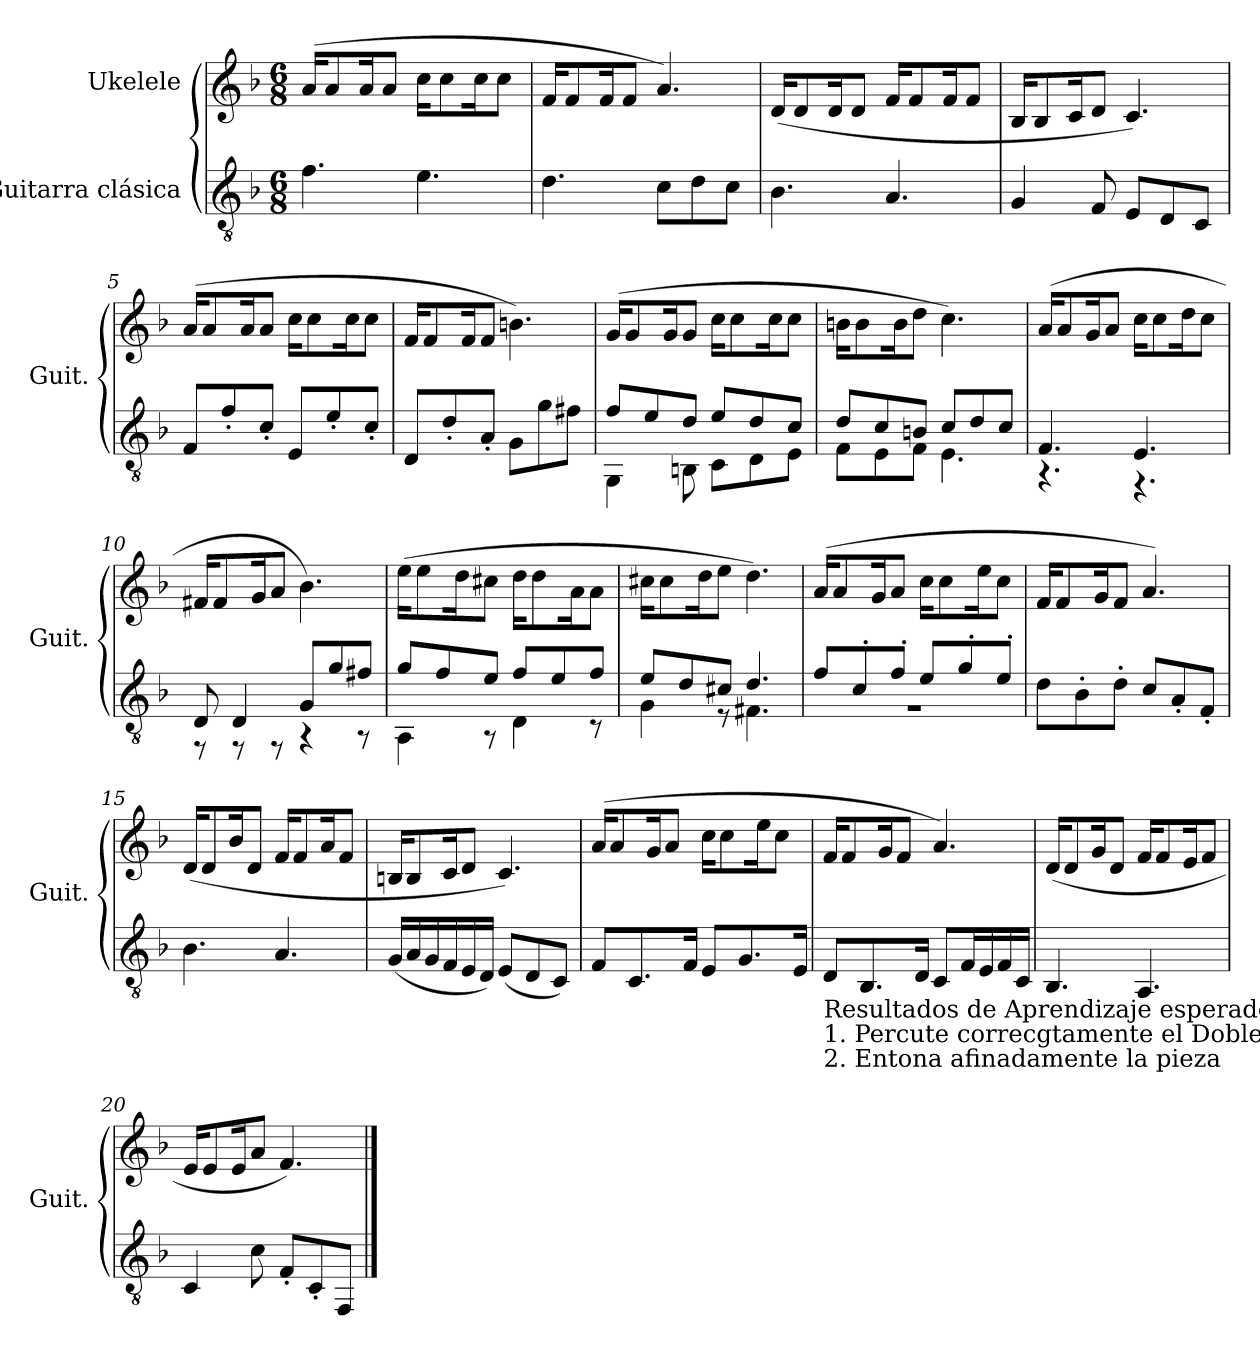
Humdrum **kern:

**kern	**kern
*part2	*part1
*staff2	*staff1
*I"Guitarra clásica	*I"Ukelele
*I'Guit.	*
*stria5	*
*clefGv2	*clefG2
*k[b-]	*k[b-]
*M6/8	*M6/8
*MM60	*MM60
=1	=1
4.f\	(>16a/KL
.	8a/
.	16a/K
.	8a/J
4.e\	16cc\KL
.	8cc\
.	16cc\K
.	8cc\J
=2	=2
4.d\	16f/KL
.	8f/
.	16f/K
.	8f/J
8c\L	4.a/)
8d\	.
8c\J	.
=3	=3
4.B-\	(<16d/KL
.	8d/
.	16d/K
.	8d/J
4.A/	16f/KL
.	8f/
.	16f/K
.	8f/J
=4	=4
4G/	16B-/KL
.	8B-/
.	16c/K
8F/	8d/J
8E/L	4.c/)
8D/	.
8C/J	.
!!LO:LB:g=z
=5	=5
8F/L	(>16a/KL
.	8a/
8f'/	.
.	16a/K
8c'/J	8a/J
8E/L	16cc\KL
.	8cc\
8e'/	.
.	16cc\K
8c'/J	8cc\J
=6	=6
8D/L	16f/KL
.	8f/
8d'/	.
.	16f/K
8A'/J	8f/J
8G\L	4.bn\)
8g\	.
8f#X\J	.
=7	=7
*^	*
8f/L	4GG\	(>16g/KL
.	.	8g/
8e/	.	.
.	.	16g/K
8d/J	8BBn\	8g/J
8e/L	8C\L	16cc\KL
.	.	8cc\
8d/	8D\	.
.	.	16cc\K
8c/J	8E\J	8cc\J
=8	=8	=8
8d/L	8F\L	16bn\KL
.	.	8b\
8c/	8E\	.
.	.	16b\K
8Bn/J	8F\J	8dd\J
8c/L	4.E\	4.cc\)
8d/	.	.
8c/J	.	.
!!LO:LB:g=z
=9	=9	=9
4.F/	4.r	(>16a/KL
.	.	8a/
.	.	16g/K
.	.	8a/J
4.E/	4.r	16cc\KL
.	.	8cc\
.	.	16dd\K
.	.	8cc\J
=10	=10	=10
8D/	8r	16f#X/KL
.	.	8f#/
4D/	8r	.
.	.	16g/K
.	8r	8a/J
8G/L	4r	4.b-\)
8g/	.	.
8f#X/J	8r	.
=11	=11	=11
8g/L	4AA\	(>16ee\KL
.	.	8ee\
8f/	.	.
.	.	16dd\K
8e/J	8r	8cc#X\J
8f/L	4D\	16dd\KL
.	.	8dd\
8e/	.	.
.	.	16a\K
8f/J	8r	8a\J
=12	=12	=12
8e/L	4G\	16cc#X\KL
.	.	8cc#\
8d/	.	.
.	.	16dd\K
8c#X/J	8r	8ee\J
4.d/	4.F#X\	4.dd\)
=13	=13	=13
8f/L	2.r	(>16a/KL
.	.	8a/
8c'/	.	.
.	.	16g/K
8f'/J	.	8a/J
8e/L	.	16cc\KL
.	.	8cc\
8g'/	.	.
.	.	16ee\K
8e'/J	.	8cc\J
*v	*v	*
!!LO:LB:g=z
=14	=14
8d\L	16f/KL
.	8f/
8B-'\	.
.	16g/K
8d'\J	8f/J
8c/L	4.a/)
8A'/	.
8F'/J	.
=15	=15
4.B-\	(<16d/KL
.	8d/
.	16b-/K
.	8d/J
4.A/	16f/KL
.	8f/
.	16a/K
.	8f/J
=16	=16
(<16G/LL	16Bn/KL
16A/	8B/
16G/	.
16F/	16c/K
16E/	8d/J
16D/JJ)	.
(<8E/L	4.c/)
8D/	.
8C/J)	.
=17	=17
8F/L	(>16a/KL
.	8a/
8.C/	.
.	16g/K
.	8a/J
16F/Jk	.
8E/L	16cc\KL
.	8cc\
8.G/	.
.	16ee\K
.	8cc\J
16E/Jk	.
!!LO:LB:g=z
=18	=18
!LO:TX:b:t=Resultados de Aprendizaje esperados&colon;	!
!LO:TX:b:t=1. Percute correcgtamente el Doble Yambo	!
!LO:TX:b:t=2. Entona afinadamente la pieza	!
8D/L	16f/KL
.	8f/
8.BB-/	.
.	16g/K
.	8f/J
16D/Jk	.
8C/L	4.a/)
16F/L	.
16E/	.
16F/	.
16C/JJ	.
=19	=19
4.BB-/	(<16d/KL
.	8d/
.	16g/K
.	8d/J
4.AA/	16f/KL
.	8f/
.	16e/K
.	8f/J
=20	=20
*	*^
4C/	16e/KL	2ryy
.	8e/	.
*	*MM45	*
.	16e/K	.
8c\	8a/J	.
8F'/L	4.f/)	.
8C'/	.	8ryy
*	*MM15	*
8FF/J	.	8ryy
*	*v	*v
==	==
*-	*-
